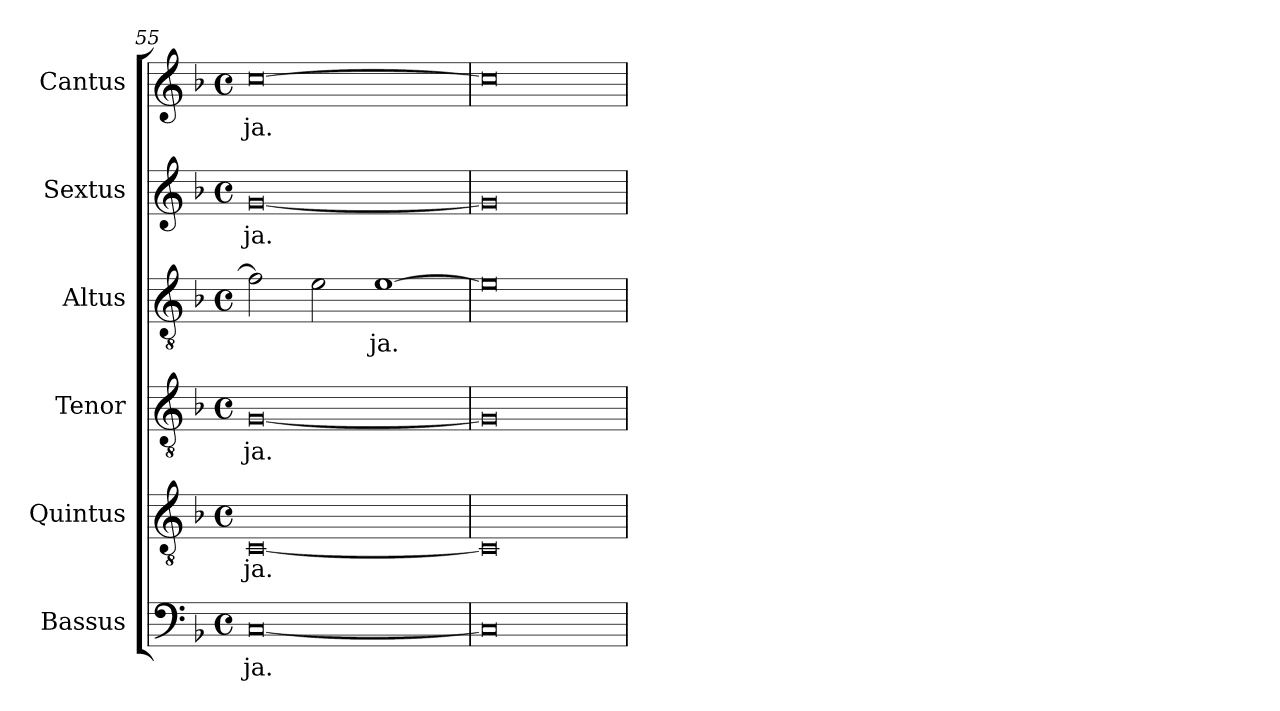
**kern	**text	**kern	**text	**kern	**text	**kern	**text	**kern	**text	**kern	**text
*part6	*part6	*part5	*part5	*part4	*part4	*part3	*part3	*part2	*part2	*part1	*part1
*staff6	*staff6	*staff5	*staff5	*staff4	*staff4	*staff3	*staff3	*staff2	*staff2	*staff1	*staff1
*I"Bassus	*	*I"Quintus	*	*I"Tenor	*	*I"Altus	*	*I"Sextus	*	*I"Cantus	*
*clefF4	*	*clefGv2	*	*clefGv2	*	*clefGv2	*	*clefG2	*	*clefG2	*
*k[b-]	*	*k[b-]	*	*k[b-]	*	*k[b-]	*	*k[b-]	*	*k[b-]	*
*F:	*	*F:	*	*F:	*	*F:	*	*F:	*	*F:	*
*M4/4	*	*M4/4	*	*M4/4	*	*M4/4	*	*M4/4	*	*M4/4	*
*met(c)	*	*met(c)	*	*met(c)	*	*met(c)	*	*met(c)	*	*met(c)	*
=55	=55	=55	=55	=55	=55	=55	=55	=55	=55	=55	=55
!	!LO:LY:b:cj	!	!LO:LY:b:cj	!	!LO:LY:b:cj	!	!	!	!LO:LY:b:cj	!	!LO:LY:b:cj
[<0C	ja.	[<0C	-ja.	[<0G	ja.	2f\]	.	[<0g	-ja.	[>0cc	ja.
.	.	.	.	.	.	2e\	.	.	.	.	.
!	!	!	!	!	!	!	!LO:LY:b:cj	!	!	!	!
.	.	.	.	.	.	[>1e	ja.	.	.	.	.
=56	=56	=56	=56	=56	=56	=56	=56	=56	=56	=56	=56
0C]	.	0C]	.	0G]	.	0e]	.	0g]	.	0cc]	.
=	=!	=	=!	=	=!	=	=!	=	=!	=!	=!
*-	*-	*-	*-	*-	*-	*-	*-	*-	*-	*-	*-
